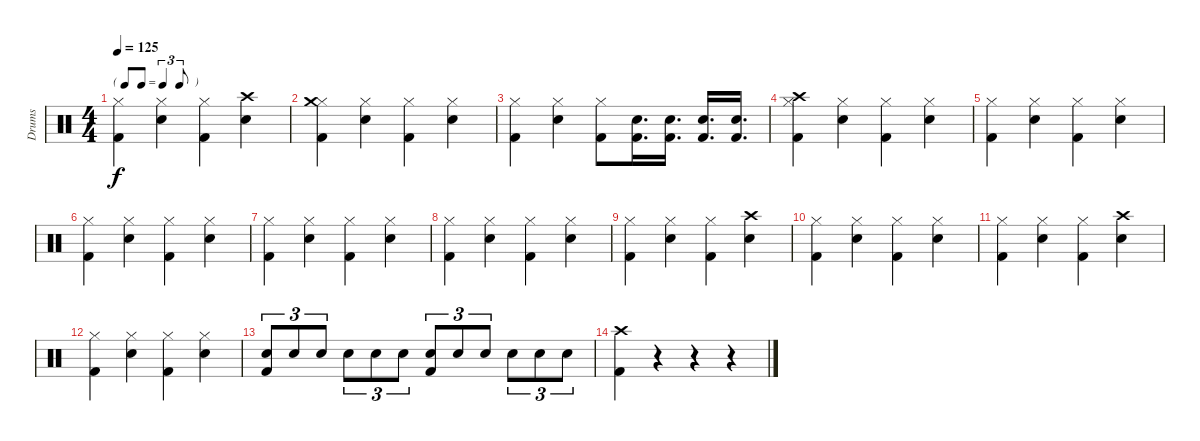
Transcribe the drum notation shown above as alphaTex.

\track ("Drums" "Drums") {instrument percussion}
\staff {score}
\articulation defaults
\ts (4 4)
\tf triplet8th
\tempo 125
\clef neutral
\ks c
("Hi-Hat (closed)" "Kick (hit) 2").4{dy f} ("Hi-Hat (closed)" "Electric Snare (hit)").4 ("Hi-Hat (closed)" "Kick (hit) 2").4 ("Crash high (hit)" "Electric Snare (hit)").4 |
("Hi-Hat (closed)" "Crash medium (hit)" "Kick (hit) 2").4 ("Hi-Hat (closed)" "Electric Snare (hit)").4 ("Hi-Hat (closed)" "Kick (hit) 2").4 ("Hi-Hat (closed)" "Electric Snare (hit)").4 |
("Hi-Hat (closed)" "Kick (hit) 2").4 ("Hi-Hat (closed)" "Electric Snare (hit)").4 ("Hi-Hat (closed)" "Kick (hit) 2").8 ("Electric Snare (hit)" "Kick (hit) 2").16{d} ("Electric Snare (hit)" "Kick (hit) 2").16{d} ("Electric Snare (hit)" "Kick (hit) 2").16{d} ("Electric Snare (hit)" "Kick (hit) 2").16{d} |
("Hi-Hat (closed)" "Crash high (hit)" "Kick (hit) 2").4 ("Hi-Hat (closed)" "Electric Snare (hit)").4 ("Hi-Hat (closed)" "Kick (hit) 2").4 ("Hi-Hat (closed)" "Electric Snare (hit)").4 |
("Hi-Hat (closed)" "Kick (hit) 2").4 ("Hi-Hat (closed)" "Electric Snare (hit)").4 ("Hi-Hat (closed)" "Kick (hit) 2").4 ("Hi-Hat (closed)" "Electric Snare (hit)").4 |
("Hi-Hat (closed)" "Kick (hit) 2").4 ("Hi-Hat (closed)" "Electric Snare (hit)").4 ("Hi-Hat (closed)" "Kick (hit) 2").4 ("Hi-Hat (closed)" "Electric Snare (hit)").4 |
("Hi-Hat (closed)" "Kick (hit) 2").4 ("Hi-Hat (closed)" "Electric Snare (hit)").4 ("Hi-Hat (closed)" "Kick (hit) 2").4 ("Hi-Hat (closed)" "Electric Snare (hit)").4 |
("Hi-Hat (closed)" "Kick (hit) 2").4 ("Hi-Hat (closed)" "Electric Snare (hit)").4 ("Hi-Hat (closed)" "Kick (hit) 2").4 ("Hi-Hat (closed)" "Electric Snare (hit)").4 |
("Hi-Hat (closed)" "Kick (hit) 2").4 ("Hi-Hat (closed)" "Electric Snare (hit)").4 ("Hi-Hat (closed)" "Kick (hit) 2").4 ("Crash high (hit)" "Electric Snare (hit)").4 |
("Hi-Hat (closed)" "Kick (hit) 2").4 ("Hi-Hat (closed)" "Electric Snare (hit)").4 ("Hi-Hat (closed)" "Kick (hit) 2").4 ("Hi-Hat (closed)" "Electric Snare (hit)").4 |
("Hi-Hat (closed)" "Kick (hit) 2").4 ("Hi-Hat (closed)" "Electric Snare (hit)").4 ("Hi-Hat (closed)" "Kick (hit) 2").4 ("Crash high (hit)" "Electric Snare (hit)").4 |
("Hi-Hat (closed)" "Kick (hit) 2").4 ("Hi-Hat (closed)" "Electric Snare (hit)").4 ("Hi-Hat (closed)" "Kick (hit) 2").4 ("Hi-Hat (closed)" "Electric Snare (hit)").4 |
("Electric Snare (hit)" "Kick (hit) 2").8{tu (3 2)} "Electric Snare (hit)".8{tu (3 2)} "Electric Snare (hit)".8{tu (3 2)} "Electric Snare (hit)".8{tu (3 2)} "Electric Snare (hit)".8{tu (3 2)} "Electric Snare (hit)".8{tu (3 2)} ("Electric Snare (hit)" "Kick (hit) 2").8{tu (3 2)} "Electric Snare (hit)".8{tu (3 2)} "Electric Snare (hit)".8{tu (3 2)} "Electric Snare (hit)".8{tu (3 2)} "Electric Snare (hit)".8{tu (3 2)} "Electric Snare (hit)".8{tu (3 2)} |
("Crash high (hit)" "Kick (hit) 2").4 r.4 r.4 r.4
